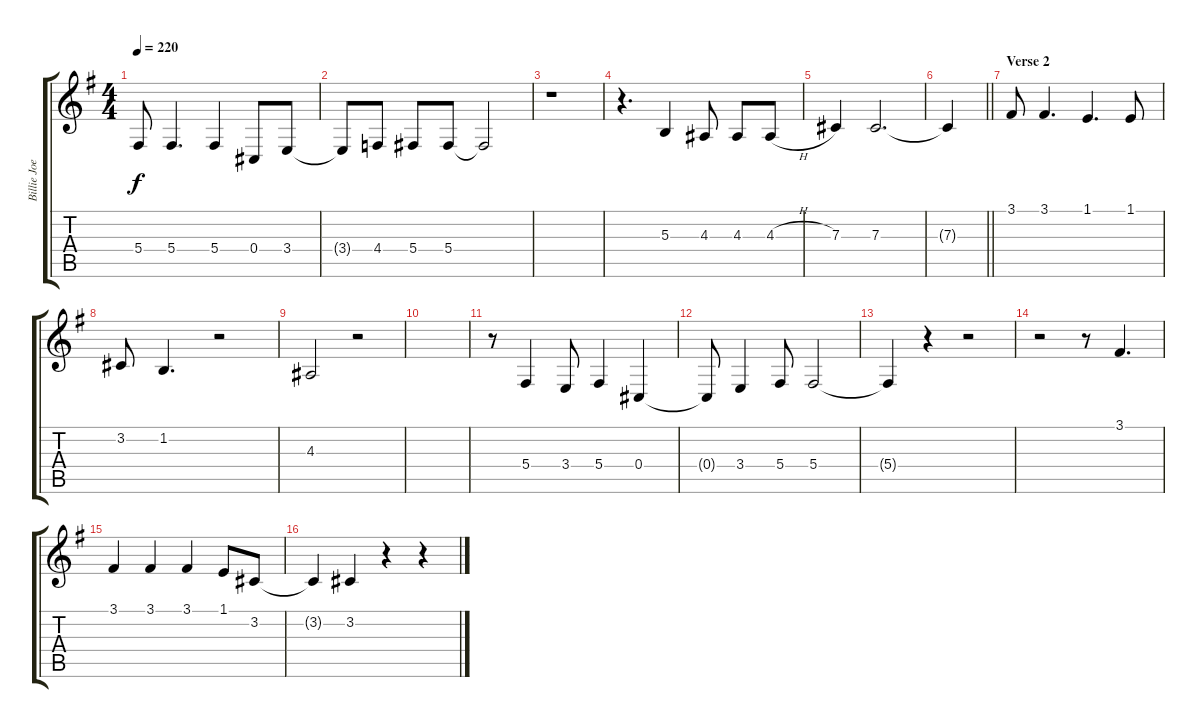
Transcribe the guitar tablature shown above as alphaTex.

\track ("Billie Joe Vocals" "Billie Joe") {instrument trumpet}
\staff {score tabs}
\tuning (Eb4 Bb3 Gb3 Db3 Ab2 Eb2) {hide}
\ts (4 4)
\tempo 220
\clef g2
\ks g
5.4.8{dy f} 5.4.4{d} 5.4.4 0.4.8 3.4.8 |
3.4{t}.8 4.4.8 5.4.8 5.4.8 5.4{t}.2 |
r.1 |
r.4{d} 5.3.4 4.3.8 4.3.8 4.3{h}.8 |
7.3.4 7.3.2{d} |
\barLineRight lightlight
7.3{t}.4 |
\section ("" "Verse 2")
3.1.8 3.1.4{d} 1.1.4{d} 1.1.8 |
3.2.8 1.2.4{d} r.2 |
4.3.2 r.2 |
|
r.8 5.4.4 3.4.8 5.4.4 0.4.4 |
0.4{t}.8 3.4.4 5.4.8 5.4.2 |
5.4{t}.4 r.4 r.2 |
r.2 r.8 3.1.4{d} |
3.1.4 3.1.4 3.1.4 1.1.8 3.2.8 |
3.2{t}.4 3.2.4 r.4 r.4
